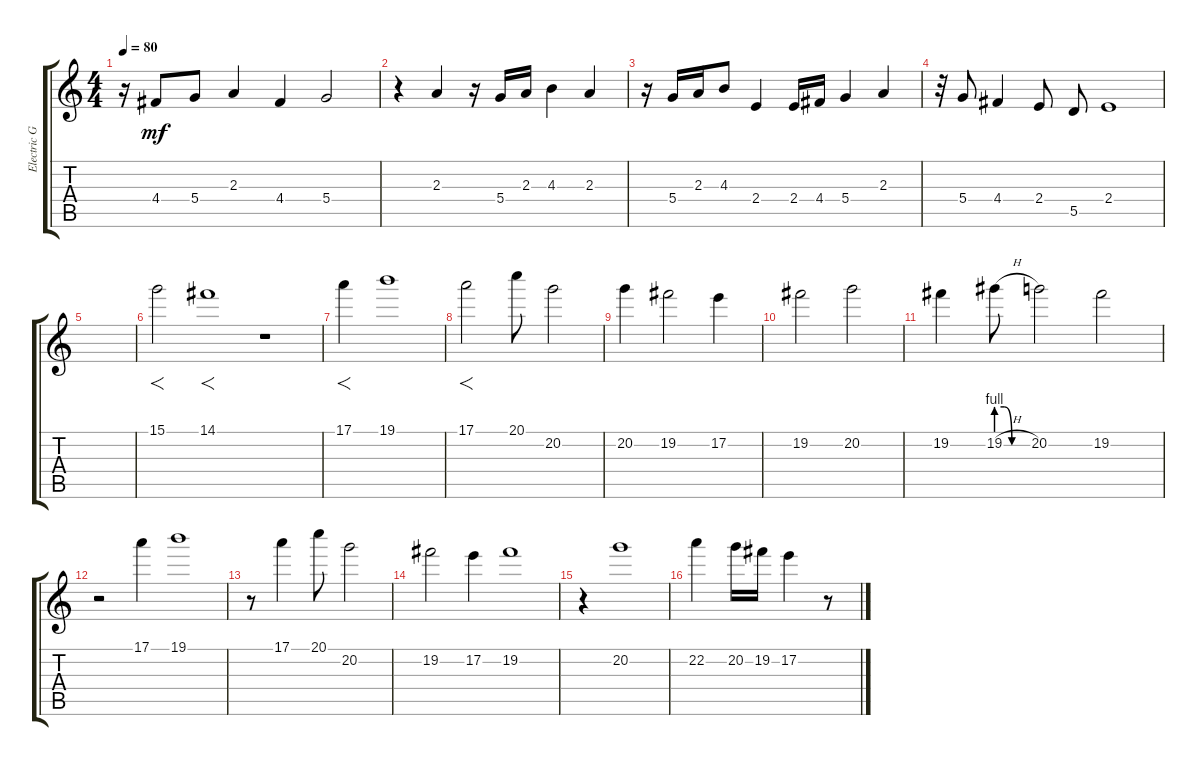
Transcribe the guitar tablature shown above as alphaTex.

\track ("Electric Guitar 1" "Electric G") {instrument distortionguitar}
\staff {score tabs}
\tuning (E4 B3 G3 D3 A2 E2) {hide}
\ts (4 4)
\tempo 80
\clef g2
\ks c
r.16{dy mf} 4.4.8 5.4.8 2.3.4 4.4.4 5.4.2 |
r.4 2.3.4 r.16 5.4.16 2.3.16 4.3.4 2.3.4 |
r.16 5.4.16 2.3.16 4.3.8 2.4.4 2.4.16 4.4.16 5.4.4 2.3.4 |
r.32 5.4.8 4.4.4 2.4.8 5.5.8 2.4.1 |
|
15.1.2{f} 14.1.1{f} r.1 |
17.1.4{f} 19.1.1 |
17.1.2{f} 20.1.8 20.2.2 |
20.2.4 19.2.2 17.2.4 |
19.2.2 20.2.2 |
19.2.4 19.2{be (custom 0 4 15 4 30 0 60 0) h}.8 20.2.2 19.2.2 |
r.2 17.1.4 19.1.1 |
r.8 17.1.4 20.1.8 20.2.2 |
19.2.2 17.2.4 19.2.1 |
r.4 20.2.1 |
22.2.4 20.2.16 19.2.16 17.2.4 r.8
